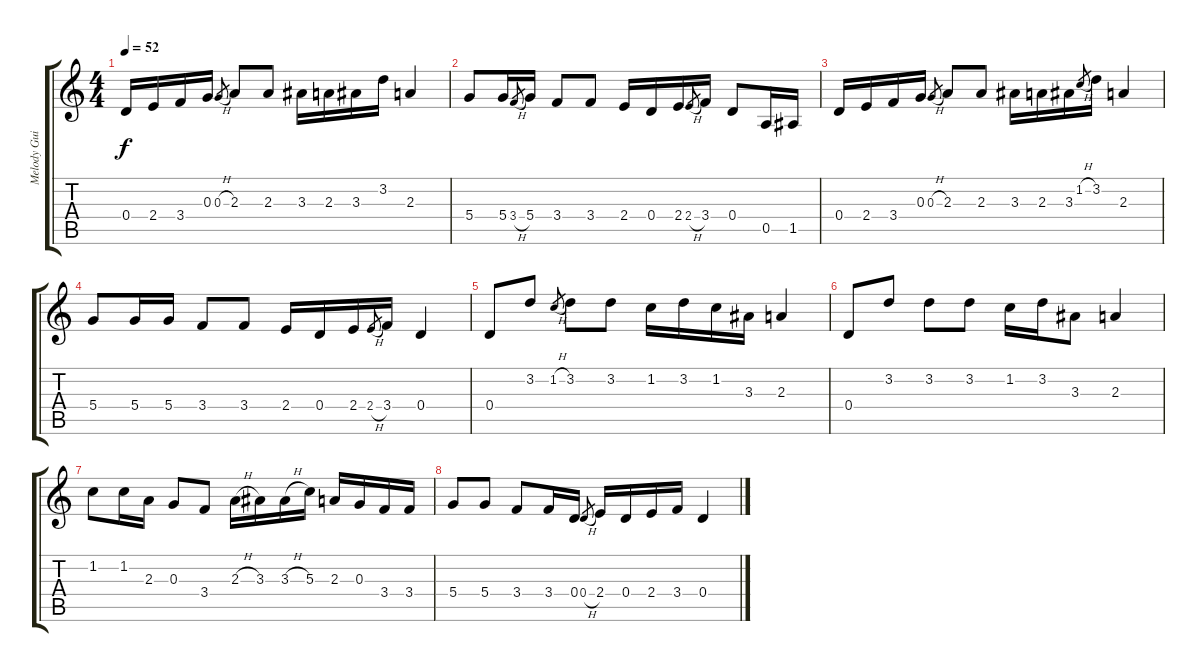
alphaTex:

\track ("Melody Guitar" "Melody Gui") {instrument acousticguitarsteel}
\staff {score tabs}
\tuning (E4 B3 G3 D3 A2 E2) {hide}
\ts (4 4)
\tempo 52
\clef g2
\ks c
0.4.16{dy f instrument acousticguitarsteel} 2.4.16 3.4.16 0.3.16 0.3{h}.8{gr} 2.3.8 2.3.8 3.3.16 2.3.16 3.3.16 3.2.16 2.3.4 |
5.4.8 5.4.16 3.4{h}.8{gr} 5.4.16 3.4.8 3.4.8 2.4.16 0.4.16 2.4.16 2.4{h}.8{gr} 3.4.16 0.4.8 0.5.16 1.5.16 |
0.4.16 2.4.16 3.4.16 0.3.16 0.3{h}.8{gr} 2.3.8 2.3.8 3.3.16 2.3.16 3.3.16 1.2{h}.8{gr} 3.2.16 2.3.4 |
5.4.8 5.4.16 5.4.16 3.4.8 3.4.8 2.4.16 0.4.16 2.4.16 2.4{h}.8{gr} 3.4.16 0.4.4 |
0.4.8 3.2.8 1.2{h}.8{gr} 3.2.8 3.2.8 1.2.16 3.2.16 1.2.16 3.3.16 2.3.4 |
0.4.8 3.2.8 3.2.8 3.2.8 1.2.16 3.2.16 3.3.8 2.3.4 |
1.2.8 1.2.16 2.3.16 0.3.8 3.4.8 2.3{h}.16 3.3.16 3.3{h}.16 5.3.16 2.3.16 0.3.16 3.4.16 3.4.16 |
5.4.8 5.4.8 3.4.8 3.4.16 0.4.16 0.4{h}.8{gr} 2.4.16 0.4.16 2.4.16 3.4.16 0.4.4
